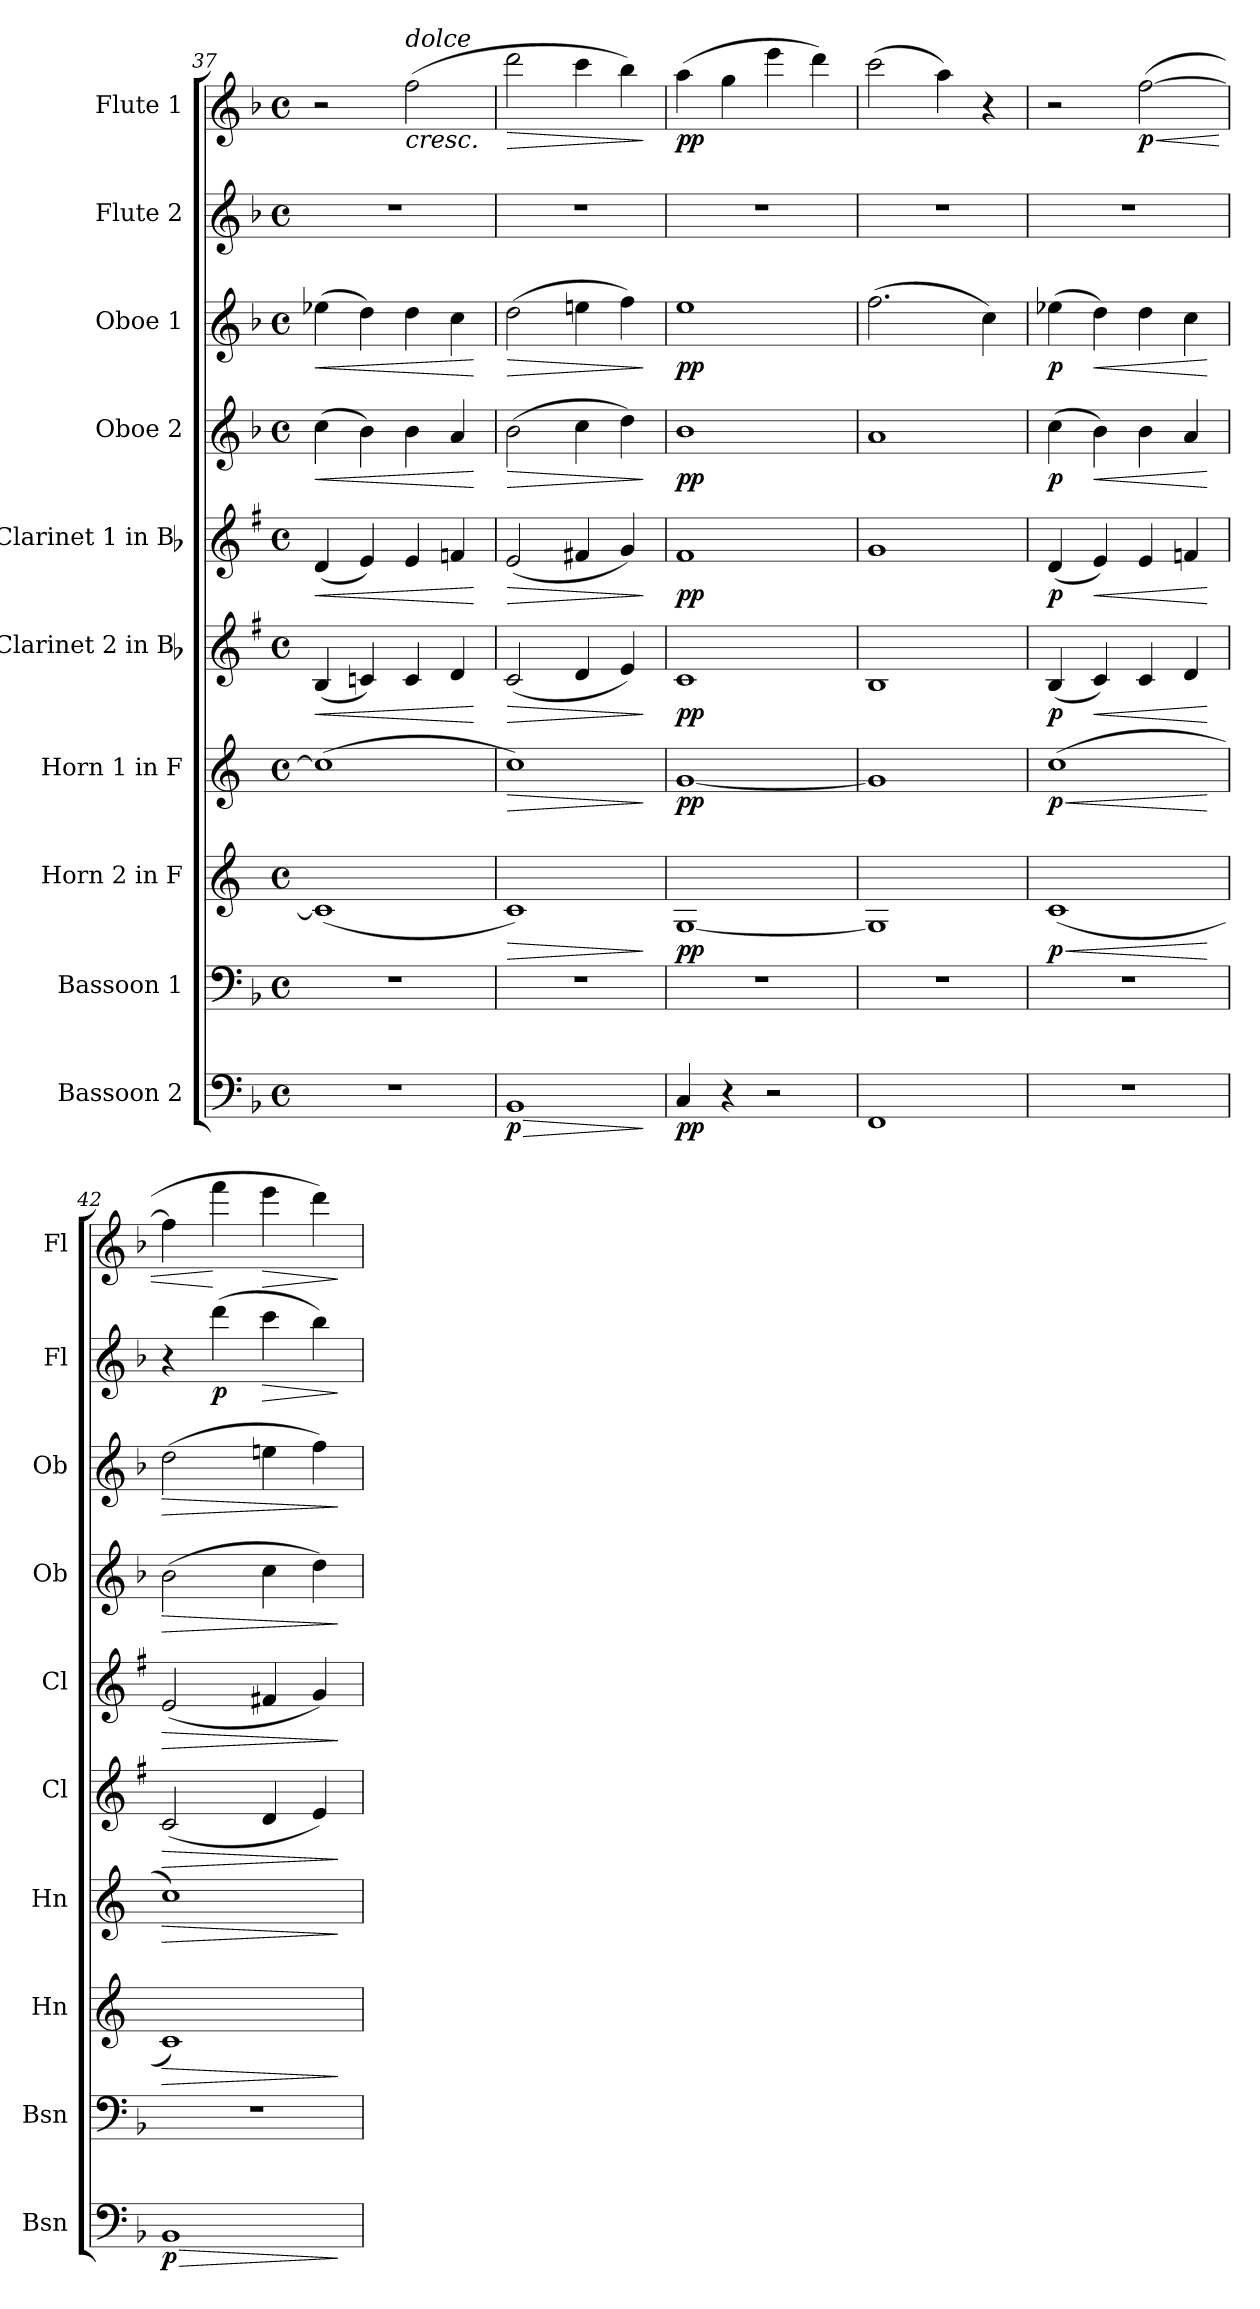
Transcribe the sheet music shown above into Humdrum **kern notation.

**kern	**dynam	**kern	**kern	**dynam	**kern	**dynam	**kern	**dynam	**kern	**dynam	**kern	**dynam	**kern	**dynam	**kern	**dynam	**kern	**dynam
*part10	*part10	*part9	*part8	*part8	*part7	*part7	*part6	*part6	*part5	*part5	*part4	*part4	*part3	*part3	*part2	*part2	*part1	*part1
*staff10	*staff10	*staff9	*staff8	*staff8	*staff7	*staff7	*staff6	*staff6	*staff5	*staff5	*staff4	*staff4	*staff3	*staff3	*staff2	*staff2	*staff1	*staff1
*I"Bassoon 2	*	*I"Bassoon 1	*I"Horn 2 in F	*	*I"Horn 1 in F	*	*I"Clarinet 2 in Bb	*	*I"Clarinet 1 in Bb	*	*I"Oboe 2	*	*I"Oboe 1	*	*I"Flute 2	*	*I"Flute 1	*
*I'Bsn	*	*I'Bsn	*I'Hn	*	*I'Hn	*	*I'Cl	*	*I'Cl	*	*I'Ob	*	*I'Ob	*	*I'Fl	*	*I'Fl	*
*clefF4	*	*clefF4	*clefG2	*	*clefG2	*	*clefG2	*	*clefG2	*	*clefG2	*	*clefG2	*	*clefG2	*	*clefG2	*
*	*	*	*ITrd4c7	*	*ITrd4c7	*	*ITrd1c2	*	*ITrd1c2	*	*	*	*	*	*	*	*	*
*k[b-]	*	*k[b-]	*k[b-]	*	*k[b-]	*	*k[b-]	*	*k[b-]	*	*k[b-]	*	*k[b-]	*	*k[b-]	*	*k[b-]	*
*M4/4	*	*M4/4	*M4/4	*	*M4/4	*	*M4/4	*	*M4/4	*	*M4/4	*	*M4/4	*	*M4/4	*	*M4/4	*
*met(c)	*	*met(c)	*met(c)	*	*met(c)	*	*met(c)	*	*met(c)	*	*met(c)	*	*met(c)	*	*met(c)	*	*met(c)	*
=37	=37	=37	=37	=37	=37	=37	=37	=37	=37	=37	=37	=37	=37	=37	=37	=37	=37	=37
!	!	!	!	!	!	!	!	!LO:HP:b	!	!LO:HP:b	!	!LO:HP:b	!	!LO:HP:b	!	!	!	!
1r	.	1r	(1F]	.	(1f]	.	(4A/	<	(4c/	<	(4cc\	<	(4ee-X\	<	1r	.	2r	.
.	.	.	.	.	.	.	4B-X/)	.	4d/)	.	4b-\)	.	4dd\)	.	.	.	.	.
!	!	!	!	!	!	!	!	!	!	!	!	!	!	!	!	!	!LO:TX:a:i:t=dolce	!
!	!	!	!	!	!	!	!	!	!	!	!	!	!	!	!	!	!	!LO:HP:b
.	.	.	.	.	.	.	4B-/	.	4d/	.	4b-\	.	4dd\	.	.	.	(2ff\	<
.	.	.	.	.	.	.	4c/	.	4e-X/	.	4a/	.	4cc\	.	.	.	.	.
.	.	.	.	.	.	.	.	[	.	[	.	[	.	[	.	.	.	.
!!LO:PB:g=z
=38	=38	=38	=38	=38	=38	=38	=38	=38	=38	=38	=38	=38	=38	=38	=38	=38	=38	=38
!	!LO:HP:b	!	!	!LO:HP:b	!	!LO:HP:b	!	!LO:HP:b	!	!LO:HP:b	!	!LO:HP:b	!	!LO:HP:b	!	!	!	!LO:HP:b
!	!LO:DY:n=1:b	!	!	!	!	!	!	!	!	!	!	!	!	!	!	!	!	!
1BB-	> p	1r	1F)	>	1f)	>	(2B-/	>	(2d/	>	(2b-\	>	(2dd\	>	1r	.	2ddd\	>
.	.	.	.	.	.	.	4c/	.	4en/	.	4cc\	.	4een\	.	.	.	4ccc\	[
.	.	.	.	.	.	.	4d/)	.	4f/)	.	4dd\)	.	4ff\)	.	.	.	4bb-\)	.
.	]	.	.	]	.	]	.	]	.	]	.	]	.	]	.	.	.	]
=39	=39	=39	=39	=39	=39	=39	=39	=39	=39	=39	=39	=39	=39	=39	=39	=39	=39	=39
!	!LO:DY:b	!	!	!LO:DY:b	!	!LO:DY:b	!	!LO:DY:b	!	!LO:DY:b	!	!LO:DY:b	!	!LO:DY:b	!	!	!	!LO:DY:b
4C/	pp	1r	[1C	pp	[1c	pp	1B-	pp	1e	pp	1b-	pp	1ee	pp	1r	.	(4aa\	pp
4r	.	.	.	.	.	.	.	.	.	.	.	.	.	.	.	.	4gg\	.
2r	.	.	.	.	.	.	.	.	.	.	.	.	.	.	.	.	4eee\	.
.	.	.	.	.	.	.	.	.	.	.	.	.	.	.	.	.	4ddd\)	.
=40	=40	=40	=40	=40	=40	=40	=40	=40	=40	=40	=40	=40	=40	=40	=40	=40	=40	=40
1FF	.	1r	1C]	.	1c]	.	1A	.	1f	.	1a	.	(2.ff\	.	1r	.	(2ccc\	.
.	.	.	.	.	.	.	.	.	.	.	.	.	.	.	.	.	4aa\)	.
.	.	.	.	.	.	.	.	.	.	.	.	.	4cc\)	.	.	.	4r	.
=41	=41	=41	=41	=41	=41	=41	=41	=41	=41	=41	=41	=41	=41	=41	=41	=41	=41	=41
!	!	!	!	!LO:HP:b	!	!LO:HP:b	!	!	!	!	!	!	!	!	!	!	!	!
!	!	!	!	!LO:DY:n=1:b	!	!LO:DY:n=1:b	!	!LO:DY:b	!	!LO:DY:b	!	!LO:DY:b	!	!LO:DY:b	!	!	!	!
1r	.	1r	(1F	< p	(1f	< p	(4A/	p	(4c/	p	(4cc\	p	(4ee-X\	p	1r	.	2r	.
!	!	!	!	!	!	!	!	!LO:HP:b	!	!LO:HP:b	!	!LO:HP:b	!	!LO:HP:b	!	!	!	!
.	.	.	.	.	.	.	4B-/)	<	4d/)	<	4b-\)	<	4dd\)	<	.	.	.	.
!	!	!	!	!	!	!	!	!	!	!	!	!	!	!	!	!	!	!LO:HP:b
!	!	!	!	!	!	!	!	!	!	!	!	!	!	!	!	!	!	!LO:DY:n=1:b
.	.	.	.	.	.	.	4B-/	.	4d/	.	4b-\	.	4dd\	.	.	.	([2ff\	< p
.	.	.	.	.	.	.	4c/	.	4e-X/	.	4a/	.	4cc\	.	.	.	.	.
.	.	.	.	[	.	[	.	[	.	[	.	[	.	[	.	.	.	.
=42	=42	=42	=42	=42	=42	=42	=42	=42	=42	=42	=42	=42	=42	=42	=42	=42	=42	=42
!	!LO:HP:b	!	!	!LO:HP:b	!	!LO:HP:b	!	!LO:HP:b	!	!LO:HP:b	!	!LO:HP:b	!	!LO:HP:b	!	!	!	!
!	!LO:DY:n=1:b	!	!	!	!	!	!	!	!	!	!	!	!	!	!	!	!	!
1BB-	> p	1r	1F)	>	1f)	>	(2B-/	>	(2d/	>	(2b-\	>	(2dd\	>	4r	.	4ff\]	.
!	!	!	!	!	!	!	!	!	!	!	!	!	!	!	!	!LO:DY:b	!	!
.	.	.	.	.	.	.	.	.	.	.	.	.	.	.	(4ddd\	p	4fff\	[
!	!	!	!	!	!	!	!	!	!	!	!	!	!	!	!	!LO:HP:b	!	!LO:HP:b
.	.	.	.	.	.	.	4c/	.	4en/	.	4cc\	.	4een\	.	4ccc\	>	4eee\	>
.	.	.	.	.	.	.	4d/)	.	4f/)	.	4dd\)	.	4ff\)	.	4bb-\)	.	4ddd\)	.
.	]	.	.	]	.	]	.	]	.	]	.	]	.	]	.	]	.	]
=	=	=	=	=	=	=	=	=	=	=	=	=	=	=	=	=	=	=
*-	*-	*-	*-	*-	*-	*-	*-	*-	*-	*-	*-	*-	*-	*-	*-	*-	*-	*-
